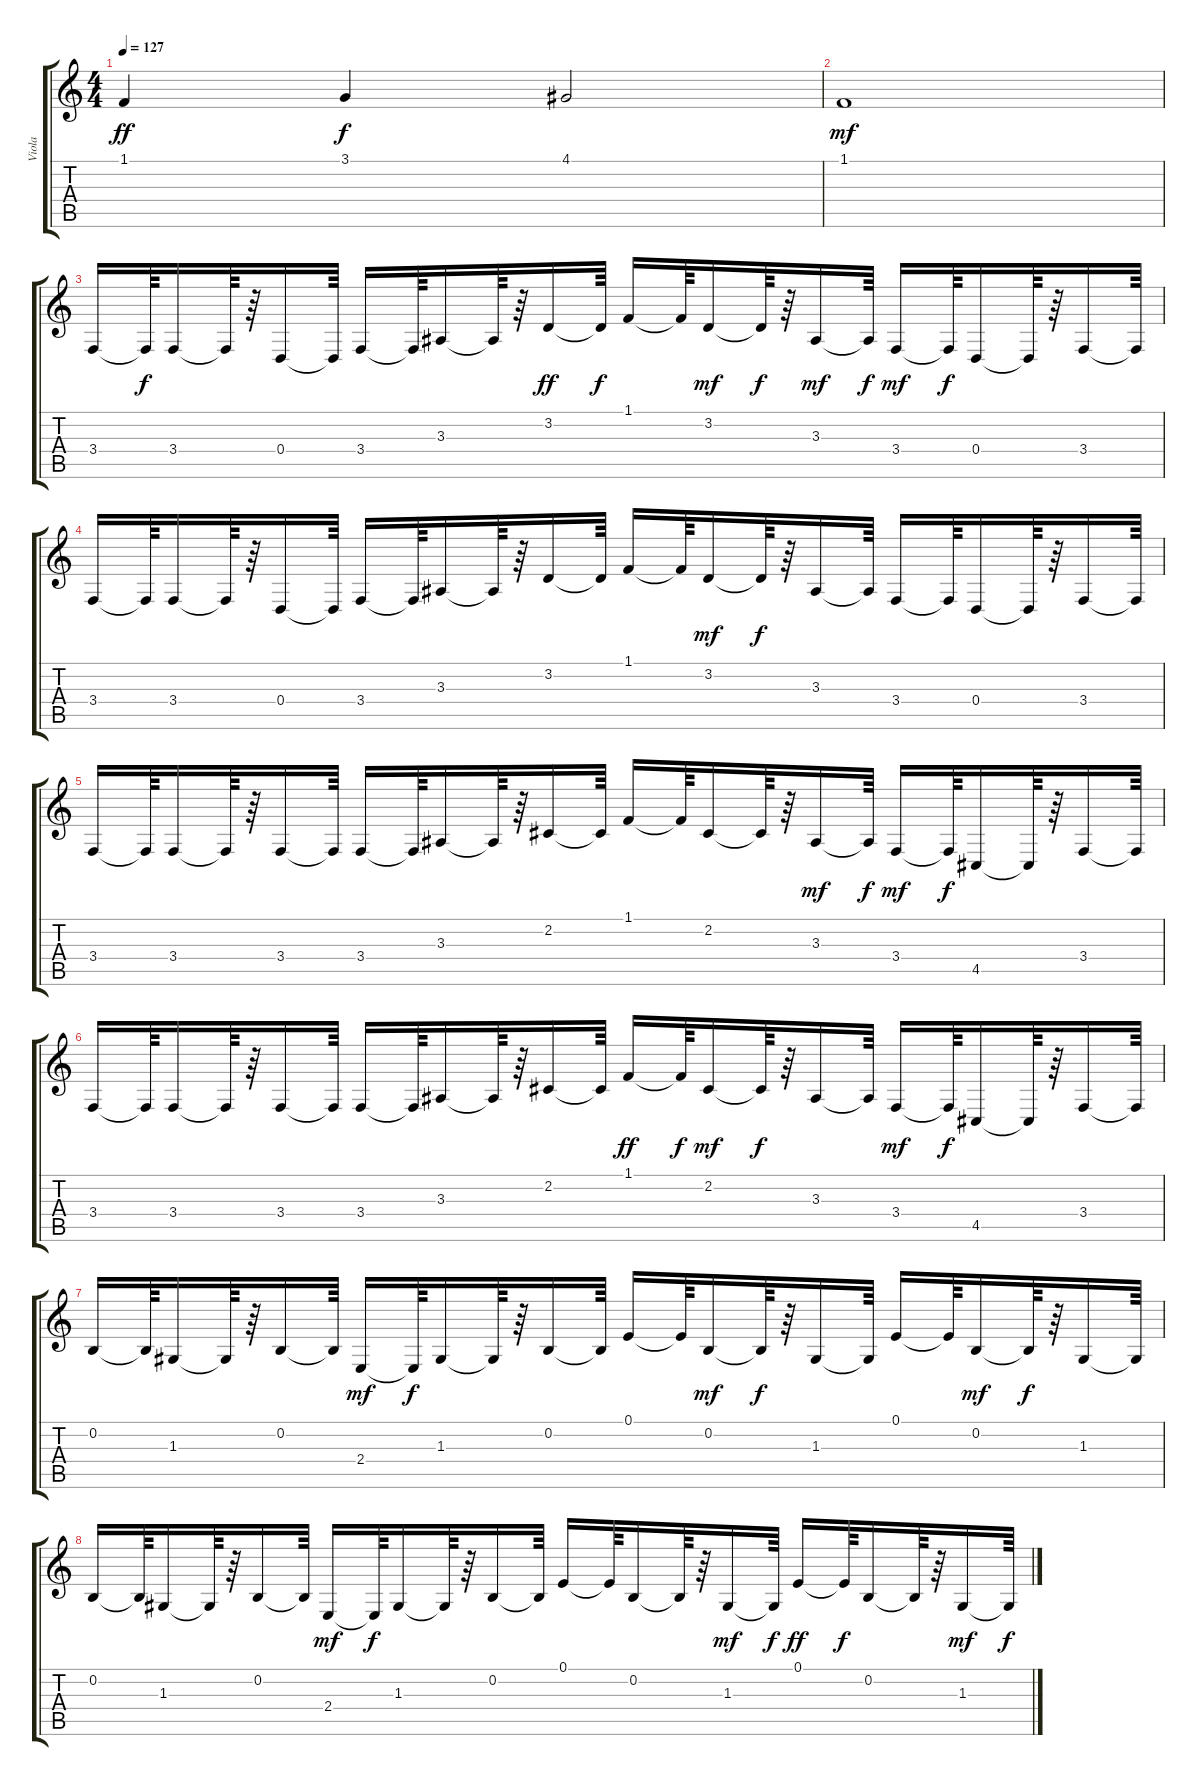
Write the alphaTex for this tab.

\track ("Viola" "Viola") {instrument stringensemble1}
\staff {score tabs}
\tuning (E4 B3 G3 D3 A2 E2) {hide}
\ts (4 4)
\tempo 127
\clef g2
\ks c
1.1.4{dy ff} 3.1.4{dy f} 4.1.2 |
1.1.1{dy mf} |
3.4.16 3.4{t}.64{dy f} 3.4.16 3.4{t}.64 r.64 0.4.16 0.4{t}.64 3.4.16 3.4{t}.64 3.3.16 3.3{t}.64 r.64 3.2.16{dy ff} 3.2{t}.64{dy f} 1.1.16 1.1{t}.64 3.2.16{dy mf} 3.2{t}.64{dy f} r.64 3.3.16{dy mf} 3.3{t}.64{dy f} 3.4.16{dy mf} 3.4{t}.64{dy f} 0.4.16 0.4{t}.64 r.64 3.4.16 3.4{t}.64 |
3.4.16 3.4{t}.64 3.4.16 3.4{t}.64 r.64 0.4.16 0.4{t}.64 3.4.16 3.4{t}.64 3.3.16 3.3{t}.64 r.64 3.2.16 3.2{t}.64 1.1.16 1.1{t}.64 3.2.16{dy mf} 3.2{t}.64{dy f} r.64 3.3.16 3.3{t}.64 3.4.16 3.4{t}.64 0.4.16 0.4{t}.64 r.64 3.4.16 3.4{t}.64 |
3.4.16 3.4{t}.64 3.4.16 3.4{t}.64 r.64 3.4.16 3.4{t}.64 3.4.16 3.4{t}.64 3.3.16 3.3{t}.64 r.64 2.2.16 2.2{t}.64 1.1.16 1.1{t}.64 2.2.16 2.2{t}.64 r.64 3.3.16{dy mf} 3.3{t}.64{dy f} 3.4.16{dy mf} 3.4{t}.64{dy f} 4.5.16 4.5{t}.64 r.64 3.4.16 3.4{t}.64 |
3.4.16 3.4{t}.64 3.4.16 3.4{t}.64 r.64 3.4.16 3.4{t}.64 3.4.16 3.4{t}.64 3.3.16 3.3{t}.64 r.64 2.2.16 2.2{t}.64 1.1.16{dy ff} 1.1{t}.64{dy f} 2.2.16{dy mf} 2.2{t}.64{dy f} r.64 3.3.16 3.3{t}.64 3.4.16{dy mf} 3.4{t}.64{dy f} 4.5.16 4.5{t}.64 r.64 3.4.16 3.4{t}.64 |
0.2.16 0.2{t}.64 1.3.16 1.3{t}.64 r.64 0.2.16 0.2{t}.64 2.4.16{dy mf} 2.4{t}.64{dy f} 1.3.16 1.3{t}.64 r.64 0.2.16 0.2{t}.64 0.1.16 0.1{t}.64 0.2.16{dy mf} 0.2{t}.64{dy f} r.64 1.3.16 1.3{t}.64 0.1.16 0.1{t}.64 0.2.16{dy mf} 0.2{t}.64{dy f} r.64 1.3.16 1.3{t}.64 |
0.2.16 0.2{t}.64 1.3.16 1.3{t}.64 r.64 0.2.16 0.2{t}.64 2.4.16{dy mf} 2.4{t}.64{dy f} 1.3.16 1.3{t}.64 r.64 0.2.16 0.2{t}.64 0.1.16 0.1{t}.64 0.2.16 0.2{t}.64 r.64 1.3.16{dy mf} 1.3{t}.64{dy f} 0.1.16{dy ff} 0.1{t}.64{dy f} 0.2.16 0.2{t}.64 r.64 1.3.16{dy mf} 1.3{t}.64{dy f}
